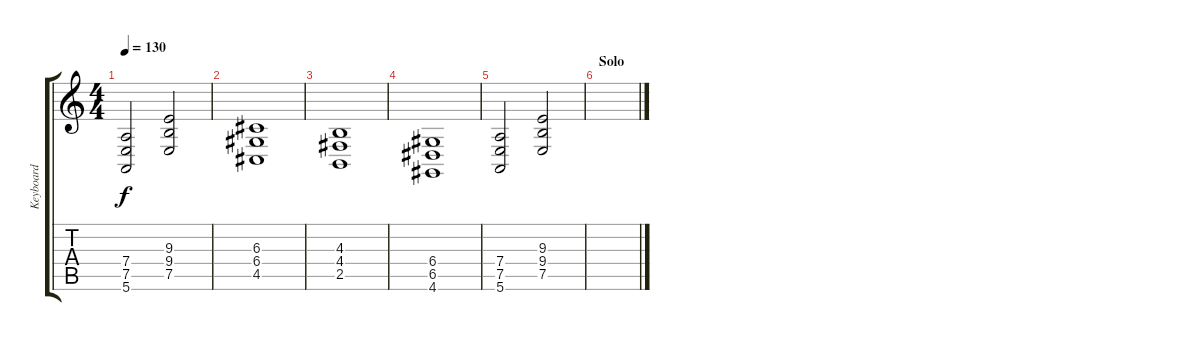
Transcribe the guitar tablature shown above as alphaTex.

\track ("Keyboard" "Keyboard") {instrument stringensemble1}
\staff {score tabs}
\tuning (E4 B3 G3 D3 A2 E2) {hide}
\ts (4 4)
\tempo 130
\clef g2
\ks c
(7.4 7.5 5.6).2{dy f} (9.3 9.4 7.5).2 |
(6.3 6.4 4.5).1 |
(4.3 4.4 2.5).1 |
(6.4 6.5 4.6).1 |
(7.4 7.5 5.6).2 (9.3 9.4 7.5).2 |
\section ("" "Solo")
